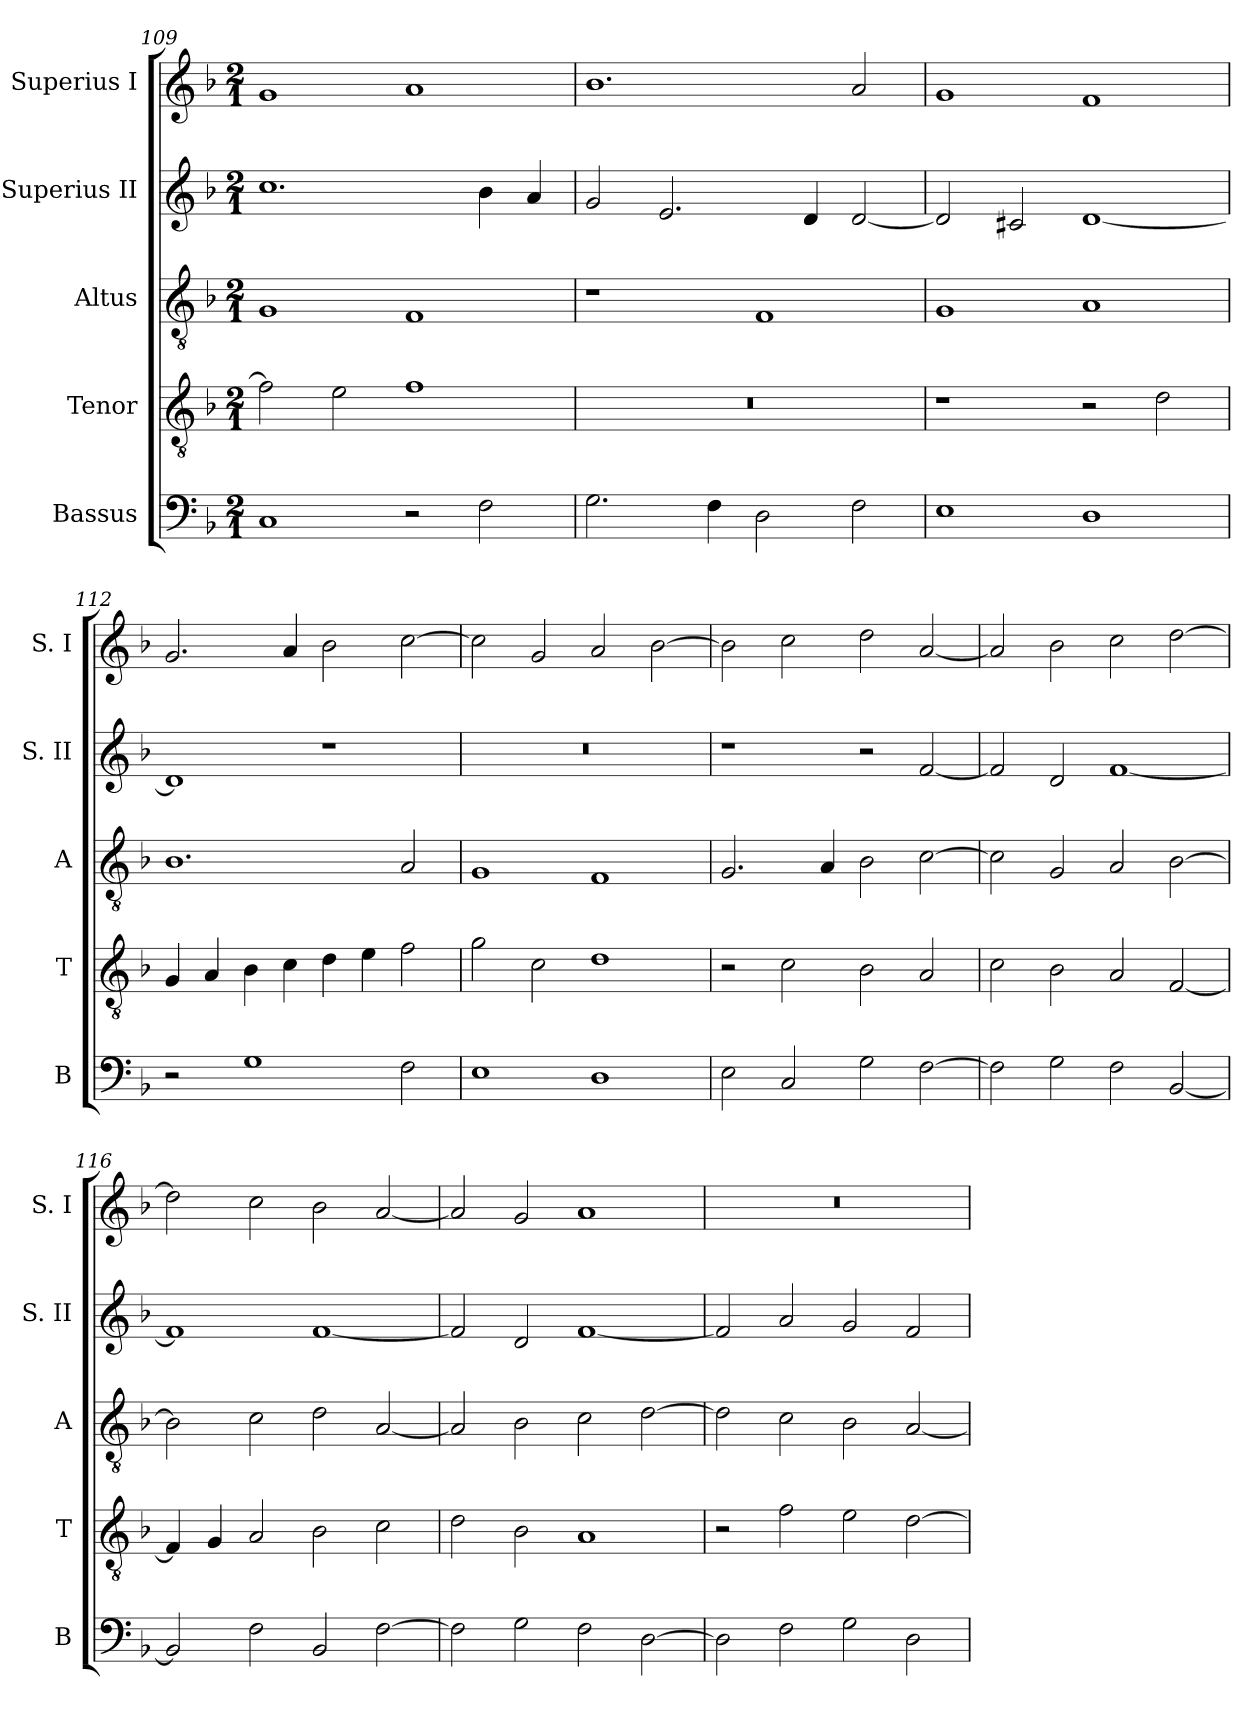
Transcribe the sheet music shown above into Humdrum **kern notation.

**kern	**kern	**kern	**kern	**kern
*part5	*part4	*part3	*part2	*part1
*staff5	*staff4	*staff3	*staff2	*staff1
*I"Bassus	*I"Tenor	*I"Altus	*I"Superius II	*I"Superius I
*I'B	*I'T	*I'A	*I'S. II	*I'S. I
*clefF4	*clefGv2	*clefGv2	*clefG2	*clefG2
*k[b-]	*k[b-]	*k[b-]	*k[b-]	*k[b-]
*F:	*F:	*F:	*F:	*F:
*M2/1	*M2/1	*M2/1	*M2/1	*M2/1
=109	=109	=109	=109	=109
1C	2f]	1G	1.cc	1g
.	2e	.	.	.
2r	1f	1F	.	1a
2F	.	.	4b-	.
.	.	.	4a	.
=110	=110	=110	=110	=110
2.G	0r	1r	2g	1.b-
.	.	.	2.e	.
4F	.	.	.	.
2D	.	1F	.	.
.	.	.	4d	.
2F	.	.	[2d	2a
=111	=111	=111	=111	=111
1E	1r	1G	2d]	1g
.	.	.	2c#X	.
1D	2r	1A	[1d	1f
.	2d	.	.	.
=112	=112	=112	=112	=112
2r	4G	1.B-	1d]	2.g
.	4A	.	.	.
1G	4B-	.	.	.
.	4c	.	.	4a
.	4d	.	1r	2b-
.	4e	.	.	.
2F	2f	2A	.	[2cc
=113	=113	=113	=113	=113
1E	2g	1G	0r	2cc]
.	2c	.	.	2g
1D	1d	1F	.	2a
.	.	.	.	[2b-
=114	=114	=114	=114	=114
2E	2r	2.G	1r	2b-]
2C	2c	.	.	2cc
.	.	4A	.	.
2G	2B-	2B-	2r	2dd
[2F	2A	[2c	[2f	[2a
=115	=115	=115	=115	=115
2F]	2c	2c]	2f]	2a]
2G	2B-	2G	2d	2b-
2F	2A	2A	[1f	2cc
[2BB-	[2F	[2B-	.	[2dd
=116	=116	=116	=116	=116
2BB-]	4F]	2B-]	1f]	2dd]
.	4G	.	.	.
2F	2A	2c	.	2cc
2BB-	2B-	2d	[1f	2b-
[2F	2c	[2A	.	[2a
=117	=117	=117	=117	=117
2F]	2d	2A]	2f]	2a]
2G	2B-	2B-	2d	2g
2F	1A	2c	[1f	1a
[2D	.	[2d	.	.
=118	=118	=118	=118	=118
2D]	2r	2d]	2f]	0r
2F	2f	2c	2a	.
2G	2e	2B-	2g	.
2D	[2d	[2A	2f	.
=	=	=	=	=
*-	*-	*-	*-	*-
